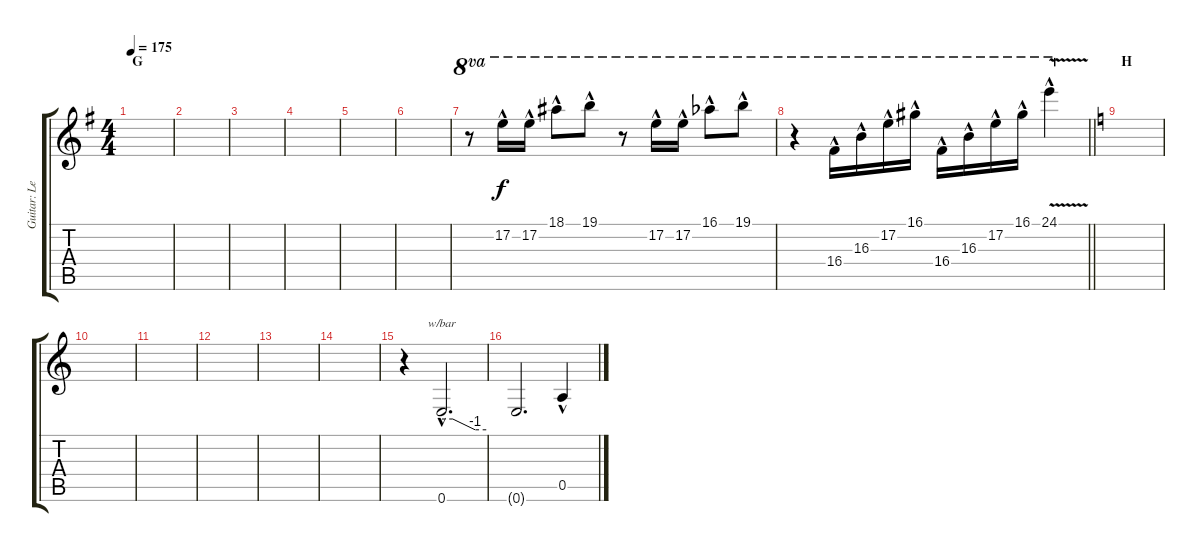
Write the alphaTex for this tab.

\track ("Guitar: Lead" "Guitar: Le") {instrument overdrivenguitar}
\staff {score tabs}
\tuning (E4 B3 G3 D3 A2 E2) {hide}
\ts (4 4)
\section ("" "G")
\tempo 175
\clef g2
\ks g
|
|
|
|
|
|
r.8{ot 8va} 17.2{hac}.16{ot 8va} 17.2{hac}.16{ot 8va} 18.1{hac}.8{ot 8va} 19.1{hac}.8{ot 8va} r.8{ot 8va} 17.2{hac}.16{ot 8va} 17.2{hac}.16{ot 8va} 16.1{hac acc b}.8{ot 8va} 19.1{hac}.8{ot 8va} |
\barLineRight lightlight
r.4{ot 8va} 16.4{hac}.16{ot 8va} 16.3{hac}.16{ot 8va} 17.2{hac}.16{ot 8va} 16.1{hac}.16{ot 8va} 16.4{hac}.16{ot 8va} 16.3{hac}.16{ot 8va} 17.2{hac}.16{ot 8va} 16.1{hac}.16{ot 8va} 24.1{v hac}.4{ot 8va} |
\section ("" "H")
\ks c
|
|
|
|
|
|
r.4 0.6{hac}.2{d tbe (custom default 0 0 15 0 45 -4 60 -4)} |
0.6{t}.2{d} 0.5{hac}.4
